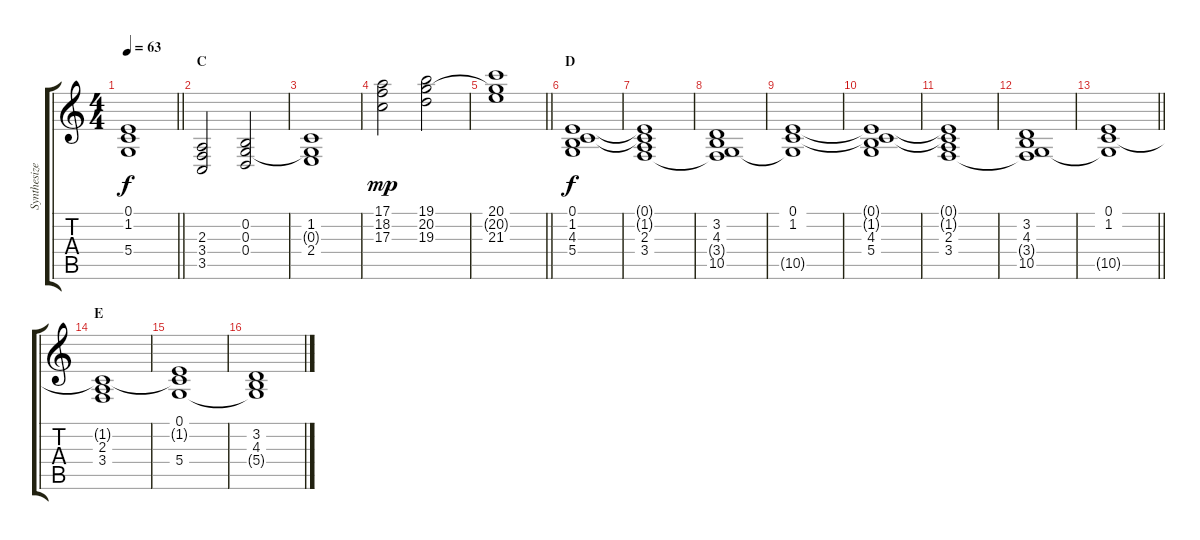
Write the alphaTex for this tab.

\track ("Synthesizer II" "Synthesize") {instrument pad2warm}
\staff {score tabs}
\tuning (E4 B3 G3 D3 A2 E2) {hide}
\ts (4 4)
\tempo 63
\clef g2
\barLineRight lightlight
\ks c
(0.1 1.2 5.4{t}).1{dy f} |
\section ("" "C")
(2.3 3.4 3.5).2 (0.2 0.3 0.4).2 |
(1.2 0.3{t} 2.4).1 |
(17.1 18.2 17.3).2{dy mp} (19.1 20.2 19.3).2 |
\barLineRight lightlight
(20.1 20.2{t} 21.3).1 |
\section ("" "D")
(0.1 1.2 4.3 5.4).1{dy f} |
(0.1{t} 1.2{t} 2.3 3.4).1 |
(3.2 4.3 3.4{t} 10.5).1 |
(0.1 1.2 10.5{t}).1 |
(0.1{t} 1.2{t} 4.3 5.4).1 |
(0.1{t} 1.2{t} 2.3 3.4).1 |
(3.2 4.3 3.4{t} 10.5).1 |
\barLineRight lightlight
(0.1 1.2 10.5{t}).1 |
\section ("" "E")
(1.2{t} 2.3 3.4).1 |
(0.1 1.2{t} 5.4).1 |
(3.2 4.3 5.4{t}).1
